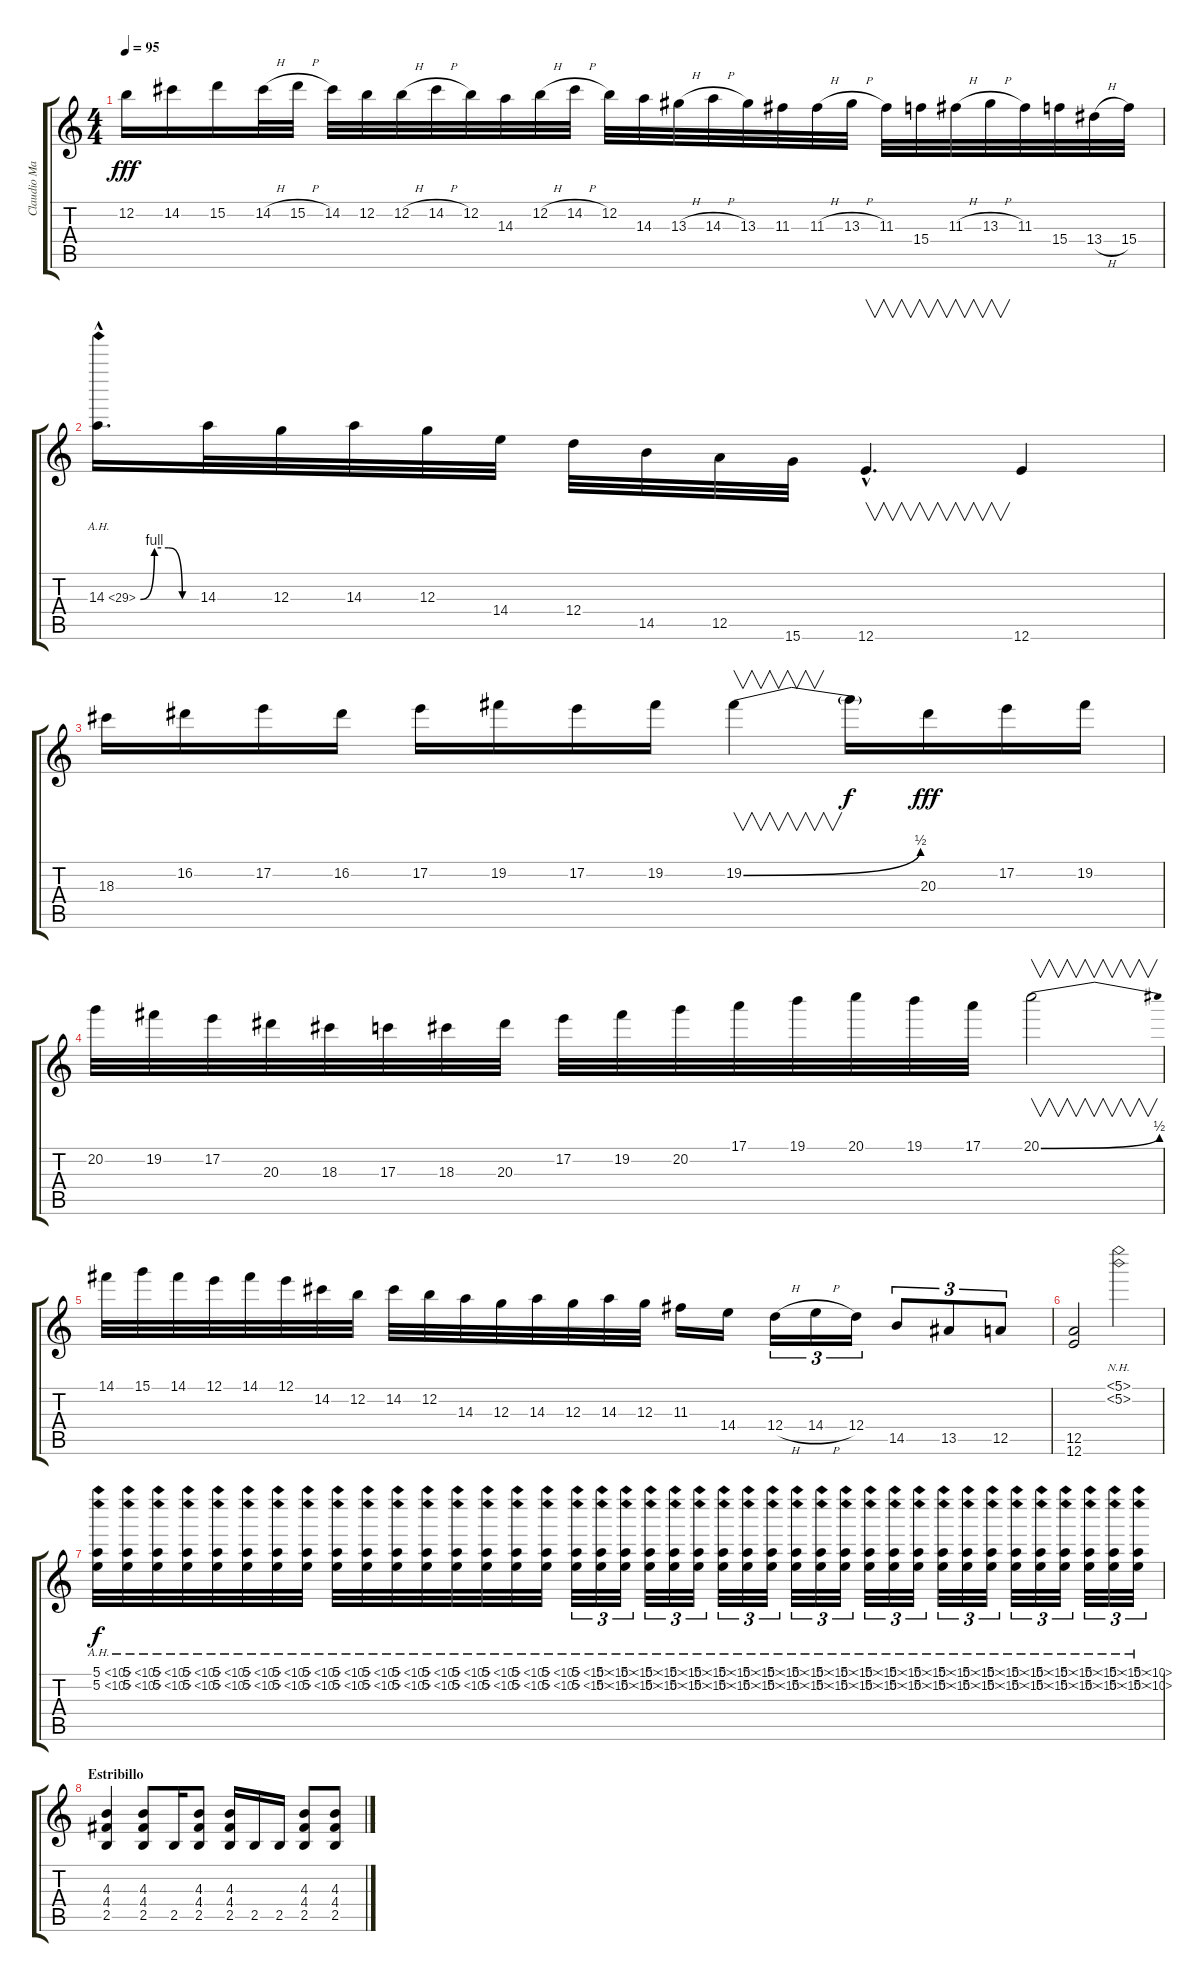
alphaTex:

\track ("Claudio Marciello (Gtr 1)" "Claudio Ma") {instrument distortionguitar}
\staff {score tabs}
\tuning (E4 B3 G3 D3 A2 E2) {hide}
\ts (4 4)
\tempo 95
\clef g2
\ks c
12.2.16{dy fff} 14.2.16 15.2.16 14.2{h}.32 15.2{h}.32 14.2.32 12.2.32 12.2{h}.32 14.2{h}.32 12.2.32 14.3.32 12.2{h}.32 14.2{h}.32 12.2.32 14.3.32 13.3{h}.32 14.3{h}.32 13.3.32 11.3.32 11.3{h}.32 13.3{h}.32 11.3.32 15.4.32 11.3{h}.32 13.3{h}.32 11.3.32 15.4.32 13.4{h}.32 15.4.32 |
14.3{be (custom 0 0 15 4 30 4 45 0 60 0) ah 15 hac}.16{d} 14.3.32 12.3.32 14.3.32 12.3.32 14.4.32 12.4.32 14.5.32 12.5.32 15.6.32 12.6{hac}.4{v d} 12.6.4 |
18.3.16 16.2.16 17.2.16 16.2.16 17.2.16 19.2.16 17.2.16 19.2.16 19.2{be (bend 0 0 60 2)}.4{v} 19.2{t}.16{dy f} 20.3.16{dy fff} 17.2.16 19.2.16 |
20.2.32 19.2.32 17.2.32 20.3.32 18.3.32 17.3.32 18.3.32 20.3.32 17.2.32 19.2.32 20.2.32 17.1.32 19.1.32 20.1.32 19.1.32 17.1.32 20.1{be (bend 0 0 60 2)}.2{v} |
14.1.32 15.1.32 14.1.32 12.1.32 14.1.32 12.1.32 14.2.32 12.2.32 14.2.32 12.2.32 14.3.32 12.3.32 14.3.32 12.3.32 14.3.32 12.3.32 11.3.16 14.4.16 12.4{h}.16{tu (3 2)} 14.4{h}.16{tu (3 2)} 12.4.16{tu (3 2)} 14.5.8{tu (3 2)} 13.5.8{tu (3 2)} 12.5.8{tu (3 2)} |
(12.5 12.6).2 (5.1{nh} 5.2{nh}).2 |
(5.1{ah 5} 5.2{ah 5}).32{dy f} (5.1{ah 5} 5.2{ah 5}).32 (5.1{ah 5} 5.2{ah 5}).32 (5.1{ah 5} 5.2{ah 5}).32 (5.1{ah 5} 5.2{ah 5}).32 (5.1{ah 5} 5.2{ah 5}).32 (5.1{ah 5} 5.2{ah 5}).32 (5.1{ah 5} 5.2{ah 5}).32 (5.1{ah 5} 5.2{ah 5}).32 (5.1{ah 5} 5.2{ah 5}).32 (5.1{ah 5} 5.2{ah 5}).32 (5.1{ah 5} 5.2{ah 5}).32 (5.1{ah 5} 5.2{ah 5}).32 (5.1{ah 5} 5.2{ah 5}).32 (5.1{ah 5} 5.2{ah 5}).32 (5.1{ah 5} 5.2{ah 5}).32 (5.1{ah 5} 5.2{ah 5}).32{tu (3 2)} (5.1{ah 5} 5.2{ah 5}).32{tu (3 2)} (5.1{ah 5} 5.2{ah 5}).32{tu (3 2)} (5.1{ah 5} 5.2{ah 5}).32{tu (3 2)} (5.1{ah 5} 5.2{ah 5}).32{tu (3 2)} (5.1{ah 5} 5.2{ah 5}).32{tu (3 2)} (5.1{ah 5} 5.2{ah 5}).32{tu (3 2)} (5.1{ah 5} 5.2{ah 5}).32{tu (3 2)} (5.1{ah 5} 5.2{ah 5}).32{tu (3 2)} (5.1{ah 5} 5.2{ah 5}).32{tu (3 2)} (5.1{ah 5} 5.2{ah 5}).32{tu (3 2)} (5.1{ah 5} 5.2{ah 5}).32{tu (3 2)} (5.1{ah 5} 5.2{ah 5}).32{tu (3 2)} (5.1{ah 5} 5.2{ah 5}).32{tu (3 2)} (5.1{ah 5} 5.2{ah 5}).32{tu (3 2)} (5.1{ah 5} 5.2{ah 5}).32{tu (3 2)} (5.1{ah 5} 5.2{ah 5}).32{tu (3 2)} (5.1{ah 5} 5.2{ah 5}).32{tu (3 2)} (5.1{ah 5} 5.2{ah 5}).32{tu (3 2)} (5.1{ah 5} 5.2{ah 5}).32{tu (3 2)} (5.1{ah 5} 5.2{ah 5}).32{tu (3 2)} (5.1{ah 5} 5.2{ah 5}).32{tu (3 2)} (5.1{ah 5} 5.2{ah 5}).32{tu (3 2)} (5.1{ah 5} 5.2{ah 5}).32{tu (3 2)} |
\section ("" "Estribillo")
(4.3 4.4 2.5).4 (4.3 4.4 2.5).8 2.5.16 (4.3 4.4 2.5).8 (4.3 4.4 2.5).16 2.5.16 2.5.16 (4.3 4.4 2.5).8 (4.3 4.4 2.5).8
